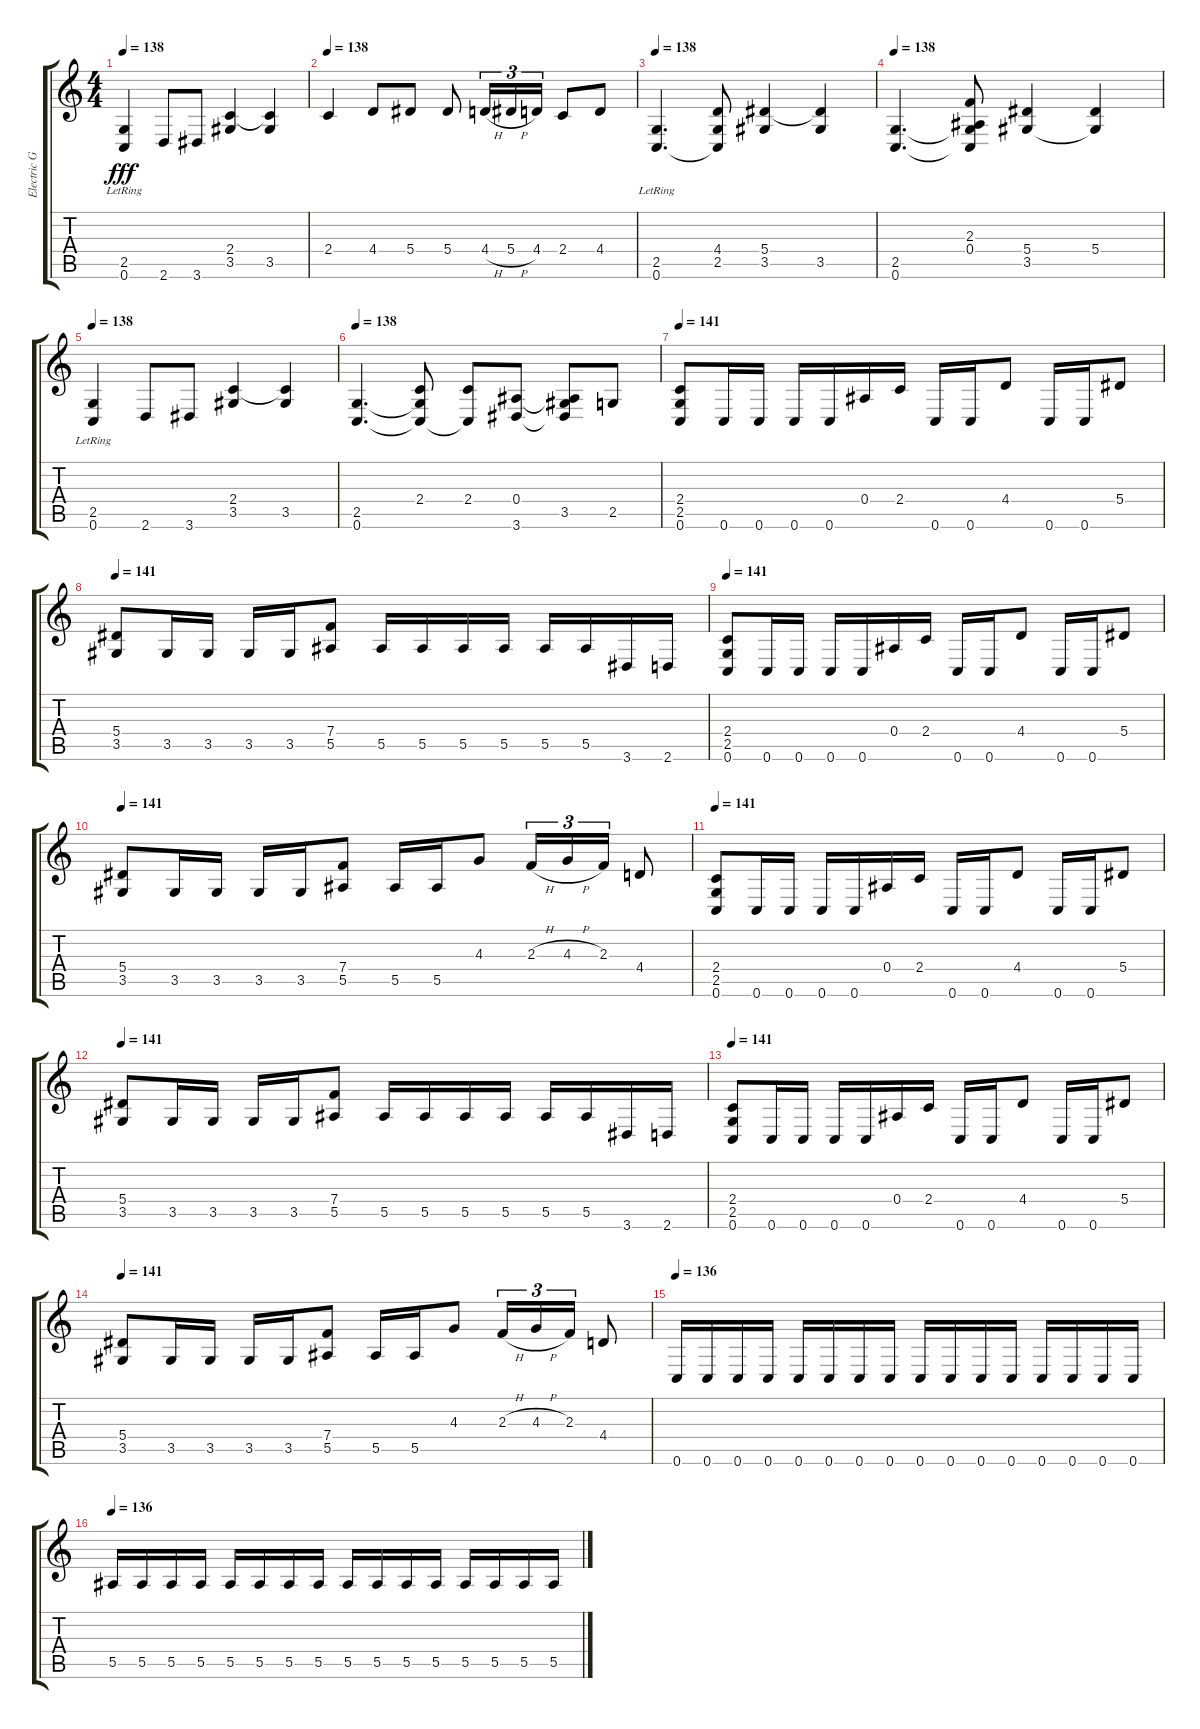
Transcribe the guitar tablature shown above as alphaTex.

\track ("Electric Guitar 2" "Electric G") {instrument distortionguitar}
\staff {score tabs}
\tuning (C4 G3 Eb3 Bb2 F2 C2) {hide}
\ts (4 4)
\tempo 138
\clef g2
\ks c
(2.5{lr} 0.6{lr}).4{dy fff} 2.6.8 3.6.8 (2.4 3.5).4 (2.4{t} 3.5).4 |
\tempo 138
2.4.4 4.4.8 5.4.8 5.4.8 4.4{h}.16{tu (3 2)} 5.4{h}.16{tu (3 2)} 4.4.16{tu (3 2)} 2.4.8 4.4.8 |
\tempo 138
(2.5{lr} 0.6).4{d} (4.4 2.5 0.6{t}).8 (5.4 3.5).4 (5.4{t} 3.5).4 |
\tempo 138
(2.5 0.6).4{d} (2.3 0.4 2.5{t} 0.6{t}).8 (5.4 3.5).4 (5.4 3.5{t}).4 |
\tempo 138
(2.5{lr} 0.6{lr}).4 2.6.8 3.6.8 (2.4 3.5).4 (2.4{t} 3.5).4 |
\tempo 138
(2.5 0.6).4{d} (2.4 2.5{t} 0.6{t}).8 (2.4 0.6{t}).8 (0.4 3.6).8 (0.4{t} 3.5 3.6{t}).8 2.5.8 |
\tempo 141
(2.4 2.5 0.6).8 0.6.16 0.6.16 0.6.16 0.6.16 0.4.16 2.4.16 0.6.16 0.6.16 4.4.8 0.6.16 0.6.16 5.4.8 |
\tempo 141
(5.4 3.5).8 3.5.16 3.5.16 3.5.16 3.5.16 (7.4 5.5).8 5.5.16 5.5.16 5.5.16 5.5.16 5.5.16 5.5.16 3.6.16 2.6.16 |
\tempo 141
(2.4 2.5 0.6).8 0.6.16 0.6.16 0.6.16 0.6.16 0.4.16 2.4.16 0.6.16 0.6.16 4.4.8 0.6.16 0.6.16 5.4.8 |
\tempo 141
(5.4 3.5).8 3.5.16 3.5.16 3.5.16 3.5.16 (7.4 5.5).8 5.5.16 5.5.16 4.3.8 2.3{h}.16{tu (3 2)} 4.3{h}.16{tu (3 2)} 2.3.16{tu (3 2)} 4.4.8 |
\tempo 141
(2.4 2.5 0.6).8 0.6.16 0.6.16 0.6.16 0.6.16 0.4.16 2.4.16 0.6.16 0.6.16 4.4.8 0.6.16 0.6.16 5.4.8 |
\tempo 141
(5.4 3.5).8 3.5.16 3.5.16 3.5.16 3.5.16 (7.4 5.5).8 5.5.16 5.5.16 5.5.16 5.5.16 5.5.16 5.5.16 3.6.16 2.6.16 |
\tempo 141
(2.4 2.5 0.6).8 0.6.16 0.6.16 0.6.16 0.6.16 0.4.16 2.4.16 0.6.16 0.6.16 4.4.8 0.6.16 0.6.16 5.4.8 |
\tempo 141
(5.4 3.5).8 3.5.16 3.5.16 3.5.16 3.5.16 (7.4 5.5).8 5.5.16 5.5.16 4.3.8 2.3{h}.16{tu (3 2)} 4.3{h}.16{tu (3 2)} 2.3.16{tu (3 2)} 4.4.8 |
\tempo 136
0.6.16 0.6.16 0.6.16 0.6.16 0.6.16 0.6.16 0.6.16 0.6.16 0.6.16 0.6.16 0.6.16 0.6.16 0.6.16 0.6.16 0.6.16 0.6.16 |
\tempo 136
5.5.16 5.5.16 5.5.16 5.5.16 5.5.16 5.5.16 5.5.16 5.5.16 5.5.16 5.5.16 5.5.16 5.5.16 5.5.16 5.5.16 5.5.16 5.5.16
